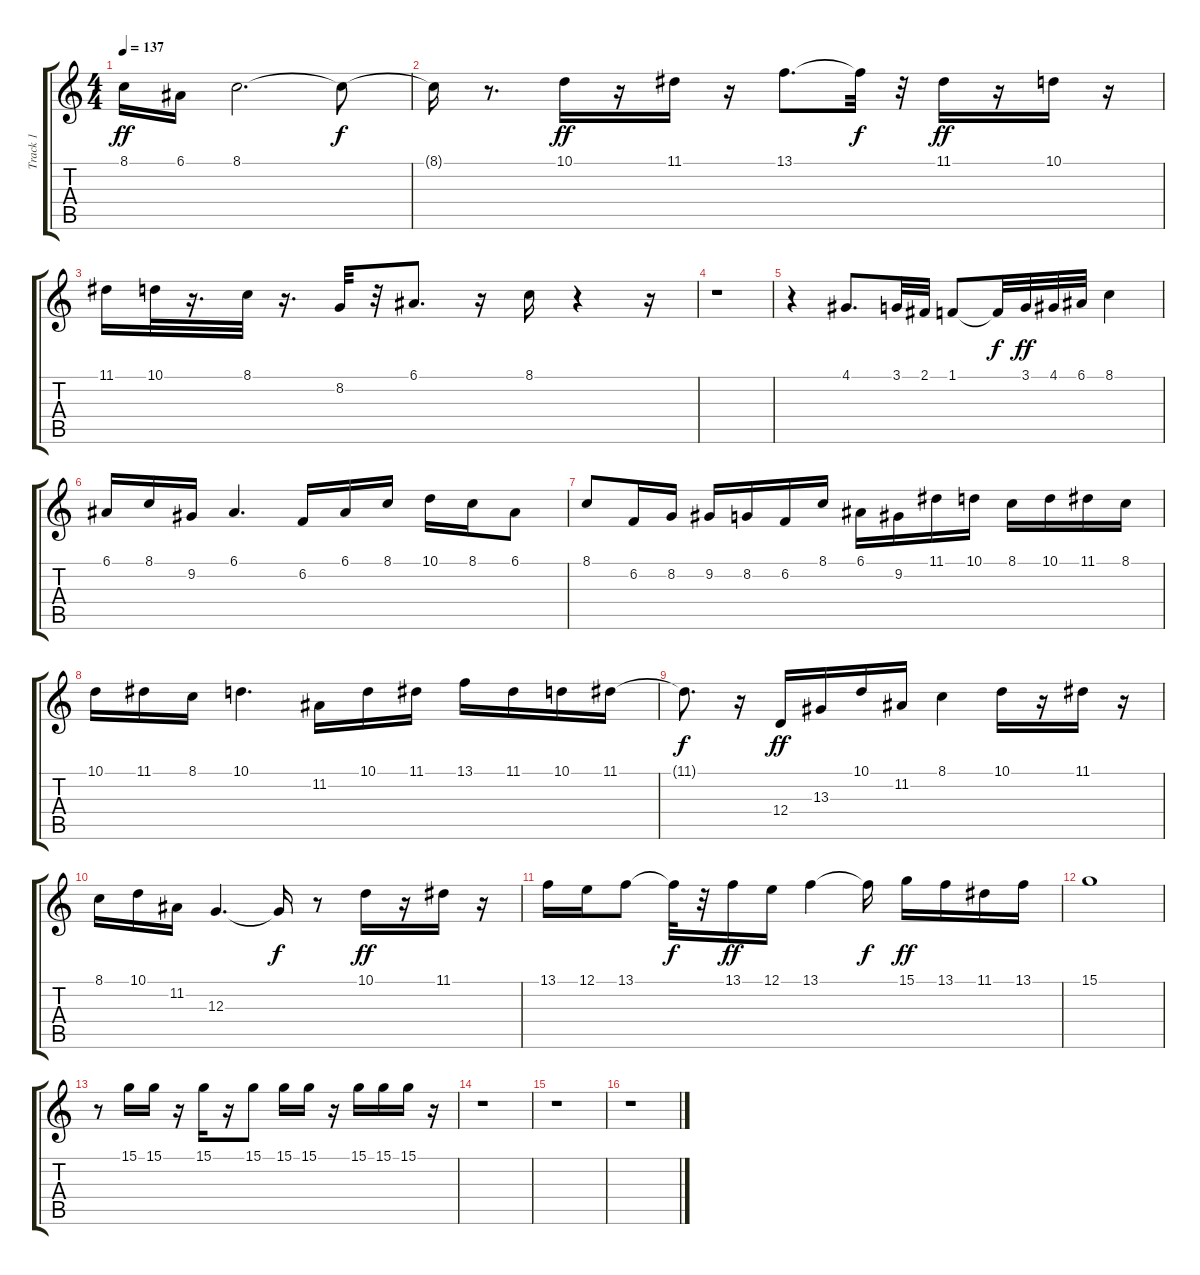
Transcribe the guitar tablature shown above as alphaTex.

\track ("Track 1" "Track 1") {instrument trumpet}
\staff {score tabs}
\tuning (E4 B3 G3 D3 A2 E2) {hide}
\ts (4 4)
\tempo 137
\clef g2
\ks c
8.1.16{dy ff} 6.1.16 8.1.2{d} 8.1{t}.8{dy f} |
8.1{t}.16 r.8{d} 10.1.16{dy ff} r.16 11.1.16 r.16 13.1.8{d} 13.1{t}.32{dy f} r.32 11.1.16{dy ff} r.16 10.1.16 r.16 |
11.1.16 10.1.32 r.16{d} 8.1.32 r.16{d} 8.2.32 r.32 6.1.8{d} r.16 8.1.16 r.4 r.16 |
r.1 |
r.4 4.1.8{d} 3.1.32 2.1.32 1.1.8 1.1{t}.32{dy f} 3.1.32{dy ff} 4.1.32 6.1.32 8.1.4 |
6.1.16 8.1.16 9.2.16 6.1.4{d} 6.2.16 6.1.16 8.1.16 10.1.16 8.1.16 6.1.8 |
8.1.8 6.2.16 8.2.16 9.2.16 8.2.16 6.2.16 8.1.16 6.1.16 9.2.16 11.1.16 10.1.16 8.1.16 10.1.16 11.1.16 8.1.16 |
10.1.16 11.1.16 8.1.16 10.1.4{d} 11.2.16 10.1.16 11.1.16 13.1.16 11.1.16 10.1.16 11.1.16 |
11.1{t}.8{d dy f} r.16 12.4.16{dy ff} 13.3.16 10.1.16 11.2.16 8.1.4 10.1.16 r.16 11.1.16 r.16 |
8.1.16 10.1.16 11.2.16 12.3.4{d} 12.3{t}.16{dy f} r.8 10.1.16{dy ff} r.16 11.1.16 r.16 |
13.1.16 12.1.16 13.1.8 13.1{t}.32{dy f} r.32 13.1.16{dy ff} 12.1.16 13.1.4 13.1{t}.16{dy f} 15.1.16{dy ff} 13.1.16 11.1.16 13.1.16 |
15.1.1 |
r.8 15.1.16 15.1.16 r.16 15.1.16 r.16 15.1.8 15.1.16 15.1.16 r.16 15.1.16 15.1.16 15.1.16 r.16 |
r.1 |
r.1 |
r.1
